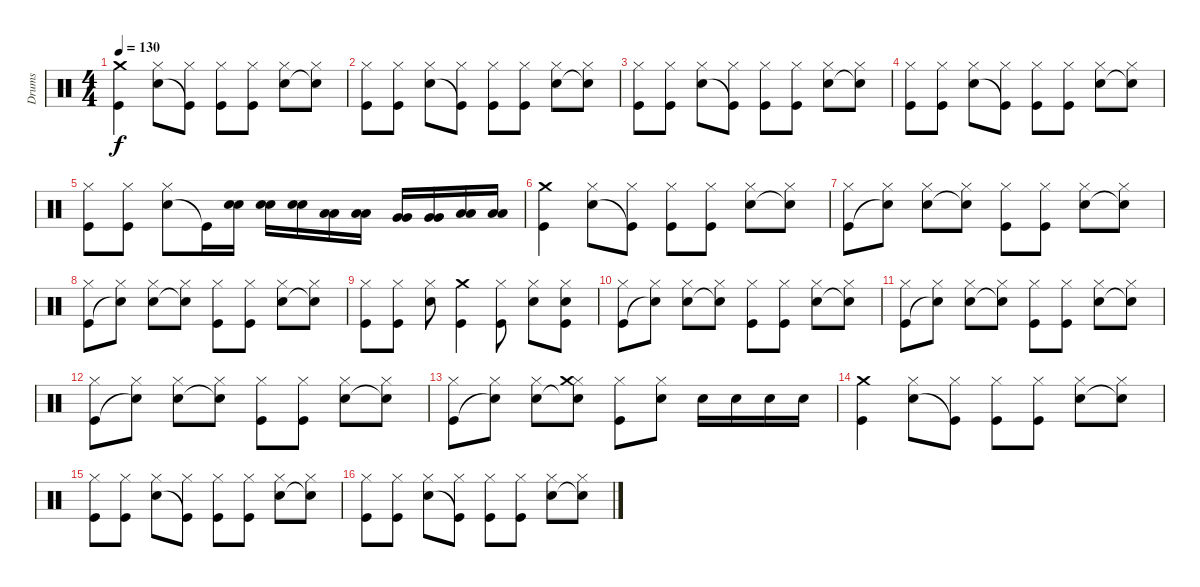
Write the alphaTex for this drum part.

\track ("Drums" "Drums") {instrument percussion}
\staff {score}
\articulation defaults
\ts (4 4)
\tempo 130
\clef neutral
\ks c
("Kick (hit)" "Crash medium (hit)").4{dy f} ("Snare (hit) 2" "Hi-Hat (closed)").8 ("Kick (hit)"{t} "Hi-Hat (closed)").8 ("Kick (hit)" "Hi-Hat (closed)").8 ("Kick (hit)" "Hi-Hat (closed)").8 ("Snare (hit) 2" "Hi-Hat (closed)").8 ("Snare (hit)"{t} "Hi-Hat (closed)").8 |
("Kick (hit)" "Hi-Hat (closed)").8 ("Kick (hit)" "Hi-Hat (closed)").8 ("Snare (hit) 2" "Hi-Hat (closed)").8 ("Kick (hit)"{t} "Hi-Hat (closed)").8 ("Kick (hit)" "Hi-Hat (closed)").8 ("Kick (hit)" "Hi-Hat (closed)").8 ("Snare (hit) 2" "Hi-Hat (closed)").8 ("Snare (hit)"{t} "Hi-Hat (closed)").8 |
("Kick (hit)" "Hi-Hat (closed)").8 ("Kick (hit)" "Hi-Hat (closed)").8 ("Snare (hit) 2" "Hi-Hat (closed)").8 ("Kick (hit)"{t} "Hi-Hat (closed)").8 ("Kick (hit)" "Hi-Hat (closed)").8 ("Kick (hit)" "Hi-Hat (closed)").8 ("Snare (hit) 2" "Hi-Hat (closed)").8 ("Snare (hit)"{t} "Hi-Hat (closed)").8 |
("Kick (hit)" "Hi-Hat (closed)").8 ("Kick (hit)" "Hi-Hat (closed)").8 ("Snare (hit) 2" "Hi-Hat (closed)").8 ("Kick (hit)"{t} "Hi-Hat (closed)").8 ("Kick (hit)" "Hi-Hat (closed)").8 ("Kick (hit)" "Hi-Hat (closed)").8 ("Snare (hit) 2" "Hi-Hat (closed)").8 ("Snare (hit)"{t} "Hi-Hat (closed)").8 |
("Kick (hit)" "Hi-Hat (closed)").8 ("Kick (hit)" "Hi-Hat (closed)").8 ("Snare (hit) 2" "Hi-Hat (closed)").8 "Kick (hit)"{t}.16 ("Snare (hit) 2" "Snare (hit) 2").16 ("Snare (hit) 2" "Snare (hit) 2").16 ("Snare (hit) 2" "Snare (hit) 2").16 ("Low Tom (hit)" "Low Tom (hit)").16 ("Low Tom (hit)" "Low Tom (hit)").16 ("Very Low Tom (hit)" "Very Low Tom (hit)").16 ("Very Low Tom (hit)" "Very Low Tom (hit)").16 ("Low Floor Tom (hit)" "Low Floor Tom (hit)").16 ("Low Floor Tom (hit)" "Low Floor Tom (hit)").16 |
("Kick (hit)" "Crash medium (hit)").4 ("Snare (hit) 2" "Hi-Hat (closed)").8 ("Kick (hit)"{t} "Hi-Hat (closed)").8 ("Kick (hit)" "Hi-Hat (closed)").8 ("Kick (hit)" "Hi-Hat (closed)").8 ("Snare (hit) 2" "Hi-Hat (closed)").8 ("Snare (hit)"{t} "Hi-Hat (closed)").8 |
("Kick (hit)" "Hi-Hat (closed)").8 ("Snare (hit)"{t} "Hi-Hat (closed)").8 ("Snare (hit) 2" "Hi-Hat (closed)").8 ("Snare (hit)"{t} "Hi-Hat (closed)").8 ("Kick (hit)" "Hi-Hat (closed)").8 ("Kick (hit)" "Hi-Hat (closed)").8 ("Snare (hit) 2" "Hi-Hat (closed)").8 ("Snare (hit)"{t} "Hi-Hat (closed)").8 |
("Kick (hit)" "Hi-Hat (closed)").8 ("Snare (hit)"{t} "Hi-Hat (closed)").8 ("Snare (hit) 2" "Hi-Hat (closed)").8 ("Snare (hit)"{t} "Hi-Hat (closed)").8 ("Kick (hit)" "Hi-Hat (closed)").8 ("Kick (hit)" "Hi-Hat (closed)").8 ("Snare (hit) 2" "Hi-Hat (closed)").8 ("Snare (hit)"{t} "Hi-Hat (closed)").8 |
("Kick (hit)" "Hi-Hat (closed)").8 ("Kick (hit)" "Hi-Hat (closed)").8 ("Snare (hit) 2" "Hi-Hat (closed)").8 ("Kick (hit)" "Crash medium (hit)").4 ("Kick (hit)" "Hi-Hat (closed)").8 ("Snare (hit) 2" "Hi-Hat (closed)").8 ("Kick (hit)" "Hi-Hat (closed)" "Snare (hit)").8 |
("Kick (hit)" "Hi-Hat (closed)").8 ("Snare (hit)"{t} "Hi-Hat (closed)").8 ("Snare (hit) 2" "Hi-Hat (closed)").8 ("Snare (hit)"{t} "Hi-Hat (closed)").8 ("Kick (hit)" "Hi-Hat (closed)").8 ("Kick (hit)" "Hi-Hat (closed)").8 ("Snare (hit) 2" "Hi-Hat (closed)").8 ("Snare (hit)"{t} "Hi-Hat (closed)").8 |
("Kick (hit)" "Hi-Hat (closed)").8 ("Snare (hit)"{t} "Hi-Hat (closed)").8 ("Snare (hit) 2" "Hi-Hat (closed)").8 ("Snare (hit)"{t} "Hi-Hat (closed)").8 ("Kick (hit)" "Hi-Hat (closed)").8 ("Kick (hit)" "Hi-Hat (closed)").8 ("Snare (hit) 2" "Hi-Hat (closed)").8 ("Snare (hit)"{t} "Hi-Hat (closed)").8 |
("Kick (hit)" "Hi-Hat (closed)").8 ("Snare (hit)"{t} "Hi-Hat (closed)").8 ("Snare (hit) 2" "Hi-Hat (closed)").8 ("Snare (hit)"{t} "Hi-Hat (closed)").8 ("Kick (hit)" "Hi-Hat (closed)").8 ("Kick (hit)" "Hi-Hat (closed)").8 ("Snare (hit) 2" "Hi-Hat (closed)").8 ("Snare (hit)"{t} "Hi-Hat (closed)").8 |
("Kick (hit)" "Hi-Hat (closed)").8 ("Snare (hit)"{t} "Hi-Hat (closed)").8 ("Snare (hit) 2" "Hi-Hat (closed)").8 ("Snare (hit)"{t} "Hi-Hat (closed)" "Crash medium (hit)").8 ("Kick (hit)" "Hi-Hat (closed)").8 ("Snare (hit) 2" "Hi-Hat (closed)").8 "Snare (hit) 2".16 "Snare (hit) 2".16 "Snare (hit) 2".16 "Snare (hit) 2".16 |
("Kick (hit)" "Crash medium (hit)").4 ("Snare (hit) 2" "Hi-Hat (closed)").8 ("Kick (hit)"{t} "Hi-Hat (closed)").8 ("Kick (hit)" "Hi-Hat (closed)").8 ("Kick (hit)" "Hi-Hat (closed)").8 ("Snare (hit) 2" "Hi-Hat (closed)").8 ("Snare (hit)"{t} "Hi-Hat (closed)").8 |
("Kick (hit)" "Hi-Hat (closed)").8 ("Kick (hit)" "Hi-Hat (closed)").8 ("Snare (hit) 2" "Hi-Hat (closed)").8 ("Kick (hit)"{t} "Hi-Hat (closed)").8 ("Kick (hit)" "Hi-Hat (closed)").8 ("Kick (hit)" "Hi-Hat (closed)").8 ("Snare (hit) 2" "Hi-Hat (closed)").8 ("Snare (hit)"{t} "Hi-Hat (closed)").8 |
("Kick (hit)" "Hi-Hat (closed)").8 ("Kick (hit)" "Hi-Hat (closed)").8 ("Snare (hit) 2" "Hi-Hat (closed)").8 ("Kick (hit)"{t} "Hi-Hat (closed)").8 ("Kick (hit)" "Hi-Hat (closed)").8 ("Kick (hit)" "Hi-Hat (closed)").8 ("Snare (hit) 2" "Hi-Hat (closed)").8 ("Snare (hit)"{t} "Hi-Hat (closed)").8
